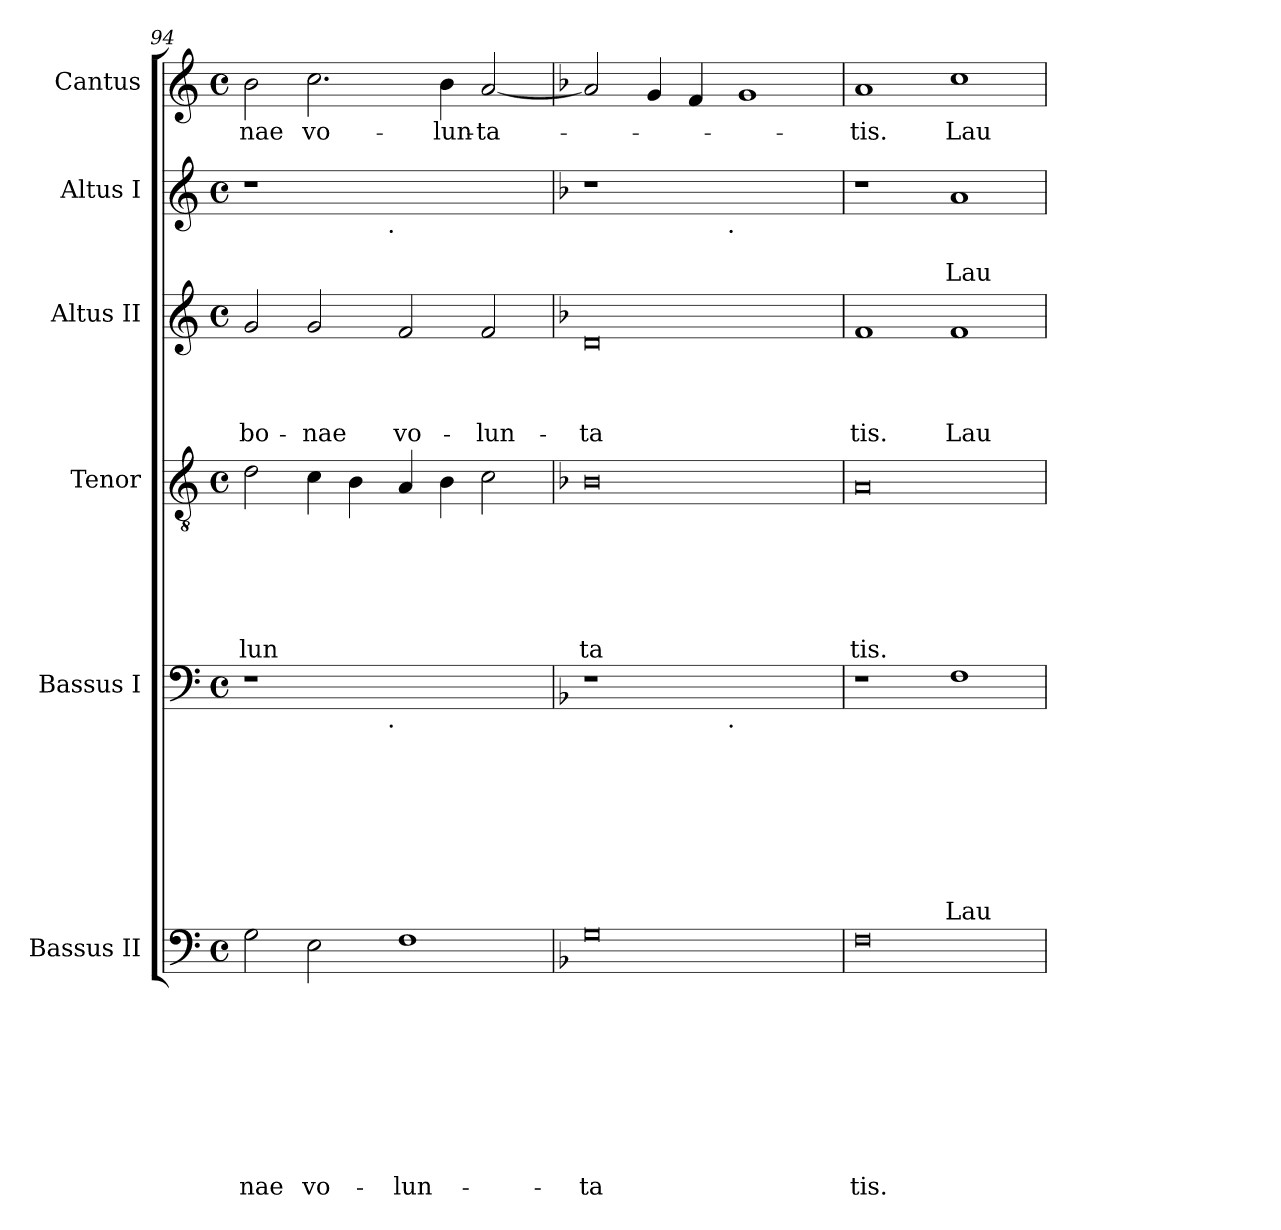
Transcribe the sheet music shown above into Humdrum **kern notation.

**kern	**text	**text	**text	**text	**text	**text	**text	**text	**text	**kern	**text	**text	**text	**text	**text	**text	**text	**text	**kern	**text	**text	**text	**text	**text	**text	**kern	**text	**text	**text	**text	**kern	**text	**text	**kern	**text
*part6	*part6	*part6	*part6	*part6	*part6	*part6	*part6	*part6	*part6	*part5	*part5	*part5	*part5	*part5	*part5	*part5	*part5	*part5	*part4	*part4	*part4	*part4	*part4	*part4	*part4	*part3	*part3	*part3	*part3	*part3	*part2	*part2	*part2	*part1	*part1
*staff6	*staff6	*staff6	*staff6	*staff6	*staff6	*staff6	*staff6	*staff6	*staff6	*staff5	*staff5	*staff5	*staff5	*staff5	*staff5	*staff5	*staff5	*staff5	*staff4	*staff4	*staff4	*staff4	*staff4	*staff4	*staff4	*staff3	*staff3	*staff3	*staff3	*staff3	*staff2	*staff2	*staff2	*staff1	*staff1
*I"Bassus II	*	*	*	*	*	*	*	*	*	*I"Bassus I	*	*	*	*	*	*	*	*	*I"Tenor	*	*	*	*	*	*	*I"Altus II	*	*	*	*	*I"Altus I	*	*	*I"Cantus	*
*I'B II	*	*	*	*	*	*	*	*	*	*I'B I	*	*	*	*	*	*	*	*	*I'T	*	*	*	*	*	*	*I'A II	*	*	*	*	*I'A I	*	*	*	*
*clefF4	*	*	*	*	*	*	*	*	*	*clefF4	*	*	*	*	*	*	*	*	*clefGv2	*	*	*	*	*	*	*clefG2	*	*	*	*	*clefG2	*	*	*clefG2	*
*k[]	*	*	*	*	*	*	*	*	*	*k[]	*	*	*	*	*	*	*	*	*k[]	*	*	*	*	*	*	*k[]	*	*	*	*	*k[]	*	*	*k[]	*
*C:	*	*	*	*	*	*	*	*	*	*C:	*	*	*	*	*	*	*	*	*C:	*	*	*	*	*	*	*C:	*	*	*	*	*C:	*	*	*C:	*
*M4/4	*	*	*	*	*	*	*	*	*	*M4/4	*	*	*	*	*	*	*	*	*M4/4	*	*	*	*	*	*	*M4/4	*	*	*	*	*M4/4	*	*	*M4/4	*
*met(c)	*	*	*	*	*	*	*	*	*	*met(c)	*	*	*	*	*	*	*	*	*met(c)	*	*	*	*	*	*	*met(c)	*	*	*	*	*met(c)	*	*	*met(c)	*
=94	=94	=94	=94	=94	=94	=94	=94	=94	=94	=94	=94	=94	=94	=94	=94	=94	=94	=94	=94	=94	=94	=94	=94	=94	=94	=94	=94	=94	=94	=94	=94	=94	=94	=94	=94
!	!	!	!	!	!	!	!	!	!LO:LY:b	!	!	!	!	!	!	!	!	!	!	!	!	!	!	!	!LO:LY:b	!	!	!	!	!LO:LY:b	!	!	!	!	!LO:LY:b
*	*	*	*	*	*	*	*	*	*	*^	*	*	*	*	*	*	*	*	*	*	*	*	*	*	*	*	*	*	*	*	*^	*	*	*	*
2G\	.	.	.	.	.	.	.	.	-nae	1r	2ryy	.	.	.	.	.	.	.	.	2d\	.	.	.	.	.	lun	2g/	.	.	.	bo-	1r	2ryy	.	.	2b\	-nae
!	!	!	!	!	!	!	!	!	!LO:LY:b	!	!	!	!	!	!	!	!	!	!	!	!	!	!	!	!	!	!	!	!	!	!LO:LY:b	!	!	!	!	!	!LO:LY:b
2E\	.	.	.	.	.	.	.	.	vo-	.	4...ryy	.	.	.	.	.	.	.	.	4c\	.	.	.	.	.	.	2g/	.	.	.	-nae	.	4...ryy	.	.	2.cc\	vo-
.	.	.	.	.	.	.	.	.	.	.	.	.	.	.	.	.	.	.	.	4B\	.	.	.	.	.	.	.	.	.	.	.	.	.	.	.	.	.
!	!	!	!	!	!	!	!	!	!	!	!	!	!	!	!	!	!	!	!	!	!	!	!	!	!	!	!	!	!	!	!	!	!LO:TX:b:t=.	!	!	!	!
!	!	!	!	!	!	!	!	!	!	!	!LO:TX:b:t=.	!	!	!	!	!	!	!	!	!	!	!	!	!	!	!	!	!	!	!	!	!	!	!	!	!	!
.	.	.	.	.	.	.	.	.	.	.	1ryy	.	.	.	.	.	.	.	.	.	.	.	.	.	.	.	.	.	.	.	.	.	1ryy	.	.	.	.
!	!	!	!	!	!	!	!	!	!LO:LY:b	!	!	!	!	!	!	!	!	!	!	!	!	!	!	!	!	!	!	!	!	!	!LO:LY:b	!	!	!	!	!	!
1F	.	.	.	.	.	.	.	.	-lun-	1ryy	.	.	.	.	.	.	.	.	.	4A/	.	.	.	.	.	.	2f/	.	.	.	vo-	1ryy	.	.	.	.	.
!	!	!	!	!	!	!	!	!	!	!	!	!	!	!	!	!	!	!	!	!	!	!	!	!	!	!	!	!	!	!	!	!	!	!	!	!	!LO:LY:b
.	.	.	.	.	.	.	.	.	.	.	.	.	.	.	.	.	.	.	.	4B\	.	.	.	.	.	.	.	.	.	.	.	.	.	.	.	4b\	-lun-
!	!	!	!	!	!	!	!	!	!	!	!	!	!	!	!	!	!	!	!	!	!	!	!	!	!	!	!	!	!	!	!LO:LY:b	!	!	!	!	!	!LO:LY:b
.	.	.	.	.	.	.	.	.	.	.	.	.	.	.	.	.	.	.	.	2c\	.	.	.	.	.	.	2f/	.	.	.	-lun-	.	.	.	.	[<2a/	-ta-
.	.	.	.	.	.	.	.	.	.	.	32ryy	.	.	.	.	.	.	.	.	.	.	.	.	.	.	.	.	.	.	.	.	.	32ryy	.	.	.	.
!!LO:LB:g=z
=95	=95	=95	=95	=95	=95	=95	=95	=95	=95	=95	=95	=95	=95	=95	=95	=95	=95	=95	=95	=95	=95	=95	=95	=95	=95	=95	=95	=95	=95	=95	=95	=95	=95	=95	=95	=95	=95
*k[b-]	*	*	*	*	*	*	*	*	*	*k[b-]	*	*	*	*	*	*	*	*	*	*k[b-]	*	*	*	*	*	*	*k[b-]	*	*	*	*	*k[b-]	*	*	*	*k[b-]	*
*F:	*	*	*	*	*	*	*	*	*	*F:	*	*	*	*	*	*	*	*	*	*F:	*	*	*	*	*	*	*F:	*	*	*	*	*F:	*	*	*	*F:	*
!	!	!	!	!	!	!	!	!	!LO:LY:b	!	!	!	!	!	!	!	!	!	!	!	!	!	!	!	!	!LO:LY:b	!	!	!	!	!LO:LY:b	!	!	!	!	!	!
0G	.	.	.	.	.	.	.	.	-ta	1r	2ryy	.	.	.	.	.	.	.	.	0B-	.	.	.	.	.	ta	0d	.	.	.	-ta	1r	2ryy	.	.	2a/]	.
.	.	.	.	.	.	.	.	.	.	.	4...ryy	.	.	.	.	.	.	.	.	.	.	.	.	.	.	.	.	.	.	.	.	.	4...ryy	.	.	4g/	.
.	.	.	.	.	.	.	.	.	.	.	.	.	.	.	.	.	.	.	.	.	.	.	.	.	.	.	.	.	.	.	.	.	.	.	.	4f/	.
!	!	!	!	!	!	!	!	!	!	!	!	!	!	!	!	!	!	!	!	!	!	!	!	!	!	!	!	!	!	!	!	!	!LO:TX:b:t=.	!	!	!	!
!	!	!	!	!	!	!	!	!	!	!	!LO:TX:b:t=.	!	!	!	!	!	!	!	!	!	!	!	!	!	!	!	!	!	!	!	!	!	!	!	!	!	!
.	.	.	.	.	.	.	.	.	.	.	1ryy	.	.	.	.	.	.	.	.	.	.	.	.	.	.	.	.	.	.	.	.	.	1ryy	.	.	.	.
.	.	.	.	.	.	.	.	.	.	1ryy	.	.	.	.	.	.	.	.	.	.	.	.	.	.	.	.	.	.	.	.	.	1ryy	.	.	.	1g	.
.	.	.	.	.	.	.	.	.	.	.	32ryy	.	.	.	.	.	.	.	.	.	.	.	.	.	.	.	.	.	.	.	.	.	32ryy	.	.	.	.
=96	=96	=96	=96	=96	=96	=96	=96	=96	=96	=96	=96	=96	=96	=96	=96	=96	=96	=96	=96	=96	=96	=96	=96	=96	=96	=96	=96	=96	=96	=96	=96	=96	=96	=96	=96	=96	=96
!	!	!	!	!	!	!	!	!	!LO:LY:b	!	!	!	!	!	!	!	!	!	!	!	!	!	!	!	!	!LO:LY:b	!	!	!	!	!LO:LY:b	!	!	!	!	!	!LO:LY:b
*	*	*	*	*	*	*	*	*	*	*v	*v	*	*	*	*	*	*	*	*	*	*	*	*	*	*	*	*	*	*	*	*	*v	*v	*	*	*	*
0F	.	.	.	.	.	.	.	.	tis.	1r	.	.	.	.	.	.	.	.	0A	.	.	.	.	.	tis.	1f	.	.	.	tis.	1r	.	.	1a	-tis.
!	!	!	!	!	!	!	!	!	!	!	!	!	!	!	!	!	!	!LO:LY:b	!	!	!	!	!	!	!	!	!	!	!	!LO:LY:b	!	!	!LO:LY:b	!	!LO:LY:b
.	.	.	.	.	.	.	.	.	.	1F	.	.	.	.	.	.	.	Lau	.	.	.	.	.	.	.	1f	.	.	.	Lau	1a	.	Lau-	1cc	Lau-
=	=	=	=	=	=	=	=	=	=	=	=	=	=	=	=	=	=	=	=	=	=	=	=	=	=	=	=	=	=	=	=	=	=	=	=
*-	*-	*-	*-	*-	*-	*-	*-	*-	*-	*-	*-	*-	*-	*-	*-	*-	*-	*-	*-	*-	*-	*-	*-	*-	*-	*-	*-	*-	*-	*-	*-	*-	*-	*-	*-
